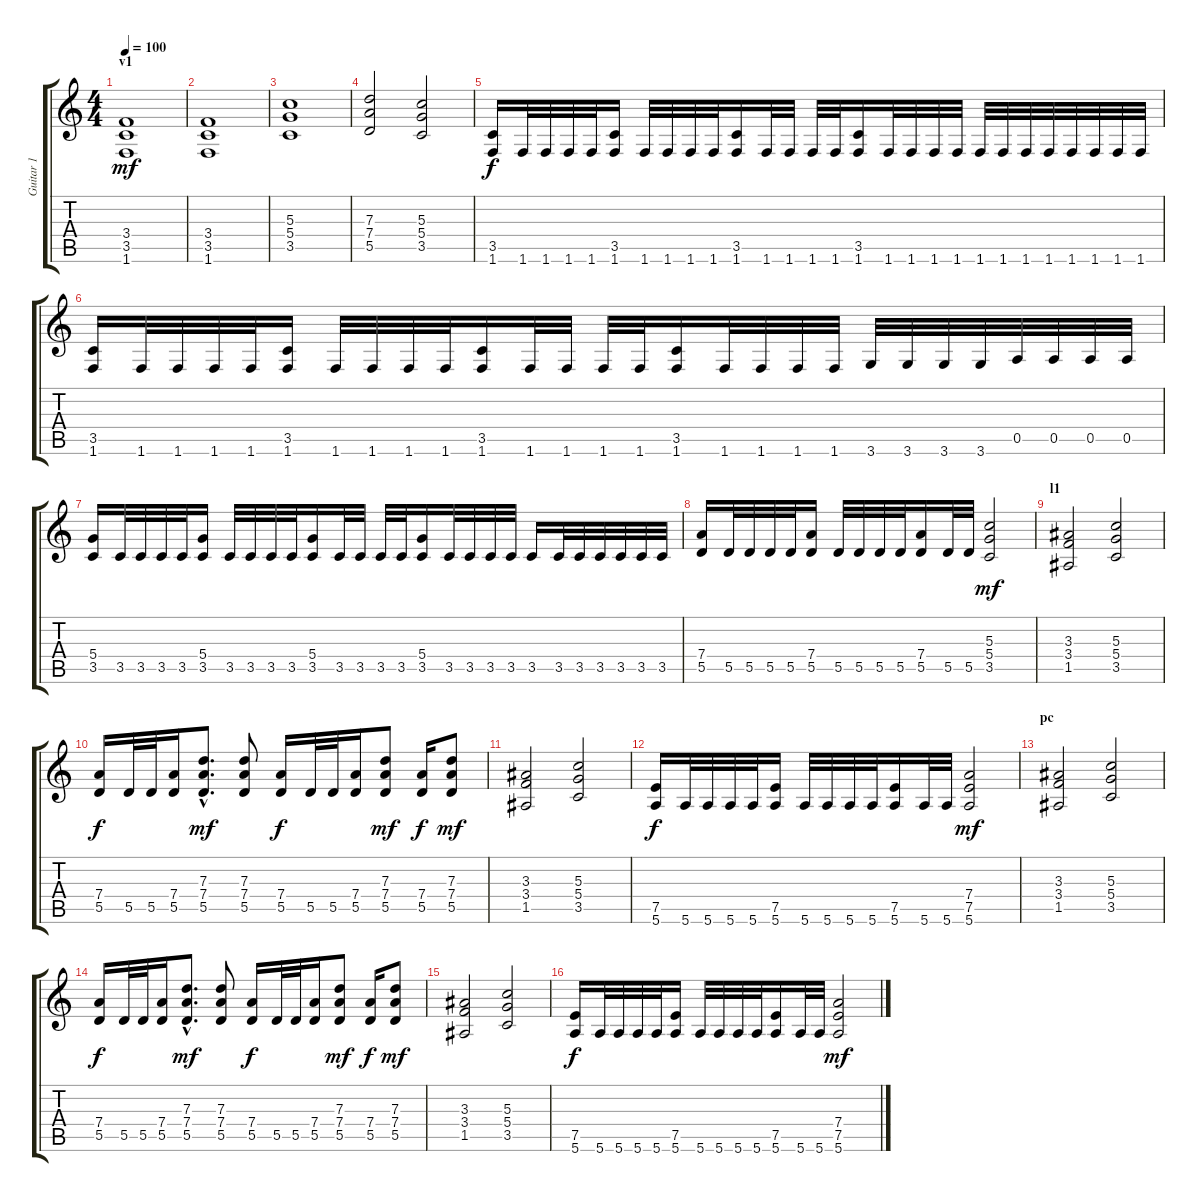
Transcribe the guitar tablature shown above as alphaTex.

\track ("Guitar 1" "Guitar 1") {instrument distortionguitar}
\staff {score tabs}
\tuning (E4 B3 G3 D3 A2 E2) {hide}
\ts (4 4)
\section ("" "v1")
\tempo 100
\clef g2
\ks c
(3.4 3.5 1.6).1{dy mf} |
(3.4 3.5 1.6).1 |
(5.3 5.4 3.5).1 |
(7.3 7.4 5.5).2 (5.3 5.4 3.5).2 |
(3.5 1.6).16{dy f} 1.6.32 1.6.32 1.6.32 1.6.32 (3.5 1.6).16 1.6.32 1.6.32 1.6.32 1.6.32 (3.5 1.6).16 1.6.32 1.6.32 1.6.32 1.6.32 (3.5 1.6).16 1.6.32 1.6.32 1.6.32 1.6.32 1.6.32 1.6.32 1.6.32 1.6.32 1.6.32 1.6.32 1.6.32 1.6.32 |
(3.5 1.6).16 1.6.32 1.6.32 1.6.32 1.6.32 (3.5 1.6).16 1.6.32 1.6.32 1.6.32 1.6.32 (3.5 1.6).16 1.6.32 1.6.32 1.6.32 1.6.32 (3.5 1.6).16 1.6.32 1.6.32 1.6.32 1.6.32 3.6.32 3.6.32 3.6.32 3.6.32 0.5.32 0.5.32 0.5.32 0.5.32 |
(5.4 3.5).16 3.5.32 3.5.32 3.5.32 3.5.32 (5.4 3.5).16 3.5.32 3.5.32 3.5.32 3.5.32 (5.4 3.5).16 3.5.32 3.5.32 3.5.32 3.5.32 (5.4 3.5).16 3.5.32 3.5.32 3.5.32 3.5.32 3.5.16 3.5.32 3.5.32 3.5.32 3.5.32 3.5.32 3.5.32 |
(7.4 5.5).16 5.5.32 5.5.32 5.5.32 5.5.32 (7.4 5.5).16 5.5.32 5.5.32 5.5.32 5.5.32 (7.4 5.5).16 5.5.32 5.5.32 (5.3 5.4 3.5).2{dy mf} |
\section ("" "l1")
(3.3 3.4 1.5).2 (5.3 5.4 3.5).2 |
(7.4 5.5).16{dy f} 5.5.32 5.5.32 (7.4 5.5).16 (7.3{hac} 7.4{hac} 5.5{hac}).8{d dy mf} (7.3 7.4 5.5).8 (7.4 5.5).16{dy f} 5.5.32 5.5.32 (7.4 5.5).16 (7.3 7.4 5.5).8{dy mf} (7.4 5.5).16{dy f} (7.3 7.4 5.5).8{dy mf} |
(3.3 3.4 1.5).2 (5.3 5.4 3.5).2 |
(7.5 5.6).16{dy f} 5.6.32 5.6.32 5.6.32 5.6.32 (7.5 5.6).16 5.6.32 5.6.32 5.6.32 5.6.32 (7.5 5.6).16 5.6.32 5.6.32 (7.4 7.5 5.6).2{dy mf} |
\section ("" "pc")
(3.3 3.4 1.5).2 (5.3 5.4 3.5).2 |
(7.4 5.5).16{dy f} 5.5.32 5.5.32 (7.4 5.5).16 (7.3{hac} 7.4{hac} 5.5{hac}).8{d dy mf} (7.3 7.4 5.5).8 (7.4 5.5).16{dy f} 5.5.32 5.5.32 (7.4 5.5).16 (7.3 7.4 5.5).8{dy mf} (7.4 5.5).16{dy f} (7.3 7.4 5.5).8{dy mf} |
(3.3 3.4 1.5).2 (5.3 5.4 3.5).2 |
(7.5 5.6).16{dy f} 5.6.32 5.6.32 5.6.32 5.6.32 (7.5 5.6).16 5.6.32 5.6.32 5.6.32 5.6.32 (7.5 5.6).16 5.6.32 5.6.32 (7.4 7.5 5.6).2{dy mf}
